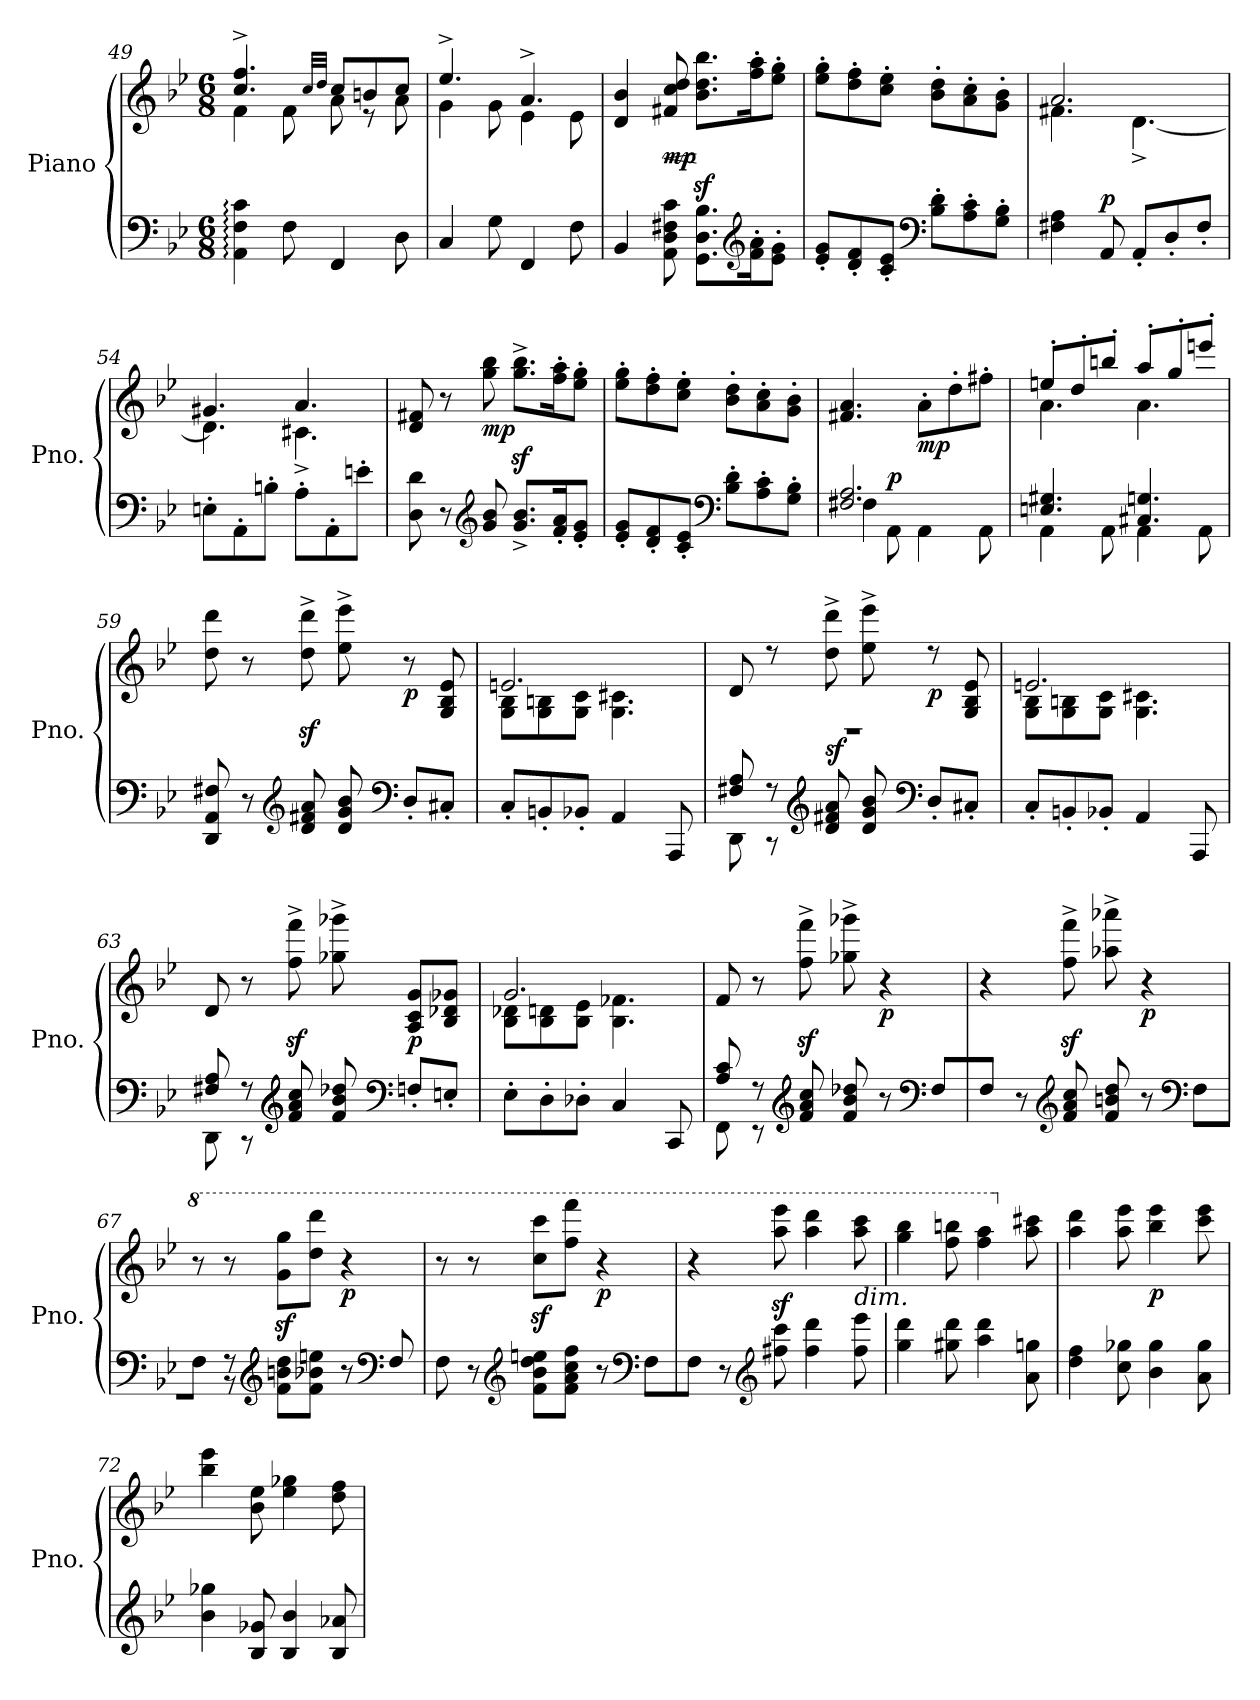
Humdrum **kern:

**kern	**kern	**dynam
*part1	*part1	*part1
*staff2	*staff1	*staff1/2
*I"Piano	*	*
*I'Pno.	*	*
*clefF4	*clefG2	*
*k[b-e-]	*k[b-e-]	*
*M6/8	*M6/8	*
=49	=49	=49
*	*^	*
4AA\: 4F\: 4c\:	4.cc/^ 4.ff/^	4f\	.
8F\	.	8f\	.
.	32qcc/LLL	.	.
.	32qdd/JJJ	.	.
4FF/	8cc/L	8a\	.
.	8bn/	8r	.
8D\	8cc/J	8a\	.
=50	=50	=50	=50
4C/	4.ee-^/	4g\	.
8G\	.	8g\	.
4FF/	4.a^/	4e-\	.
8F\	.	8e-\	.
*	*v	*v	*
!!LO:PB:g=z
=51	=51	=51
4BB-/	4d/ 4b-/	.
!	!	!LO:HP:b
!	!	!LO:DY:n=1:b
8AA\ 8D\ 8F#X\ 8c\	8f#X/ 8cc/ 8dd/	< mp
8.GG\ 8.D\ 8.B-\L	8.b-\z< 8.dd\z< 8.bb-\z<L	[
*clefG2	*	*
16f\' 16a\'K	16ff\' 16aa\'K	.
8e-\' 8g\'J	8ee-\' 8gg\'J	.
=52	=52	=52
8e-/' 8g/'L	8ee-\' 8gg\'L	.
8d/' 8f/'	8dd\' 8ff\'	.
8c/' 8e-/'J	8cc\' 8ee-\'J	.
*clefF4	*	*
8B-\' 8d\'L	8b-\' 8dd\'L	.
8A\' 8c\'	8a\' 8cc\'	.
8G\' 8B-\'J	8g\' 8b-\'J	.
=53	=53	=53
*	*^	*
4F#X\ 4A\	2.a/	4.f#X\	.
!	!	!	!LO:DY:a=2
8AA/	.	.	p
8AA'/L	.	[4.d^\	.
8D'/	.	.	.
8F#'/J	.	.	.
=54	=54	=54	=54
8En'\L	4.g#X/	4.d\]	.
8AA'\	.	.	.
8Bn'\J	.	.	.
8A'\L	4.a/	4.c#X^\	.
8AA'\	.	.	.
8en'\J	.	.	.
*	*v	*v	*
=55	=55	=55
8D\ 8d\	8d/ 8f#X/	.
8r	8r	.
*clefG2	*	*
!	!	!LO:DY:b
8g/ 8b-/	8gg\ 8bb-\	mp
8.g/^ 8.b-/^L	8.gg\z<^ 8.bb-\z<^L	.
16f/' 16a/'K	16ff\' 16aa\'K	.
8e-/' 8g/'J	8ee-\' 8gg\'J	.
!!LO:LB:g=z
=56	=56	=56
8e-/' 8g/'L	8ee-\' 8gg\'L	.
8d/' 8f/'	8dd\' 8ff\'	.
8c/' 8e-/'J	8cc\' 8ee-\'J	.
*clefF4	*	*
8B-\' 8d\'L	8b-\' 8dd\'L	.
8A\' 8c\'	8a\' 8cc\'	.
8G\' 8B-\'J	8g\' 8b-\'J	.
=57	=57	=57
*^	*	*
2.F#X/ 2.A/	4F#\	4.f#X/ 4.a/	.
!	!	!	!LO:DY:a=2
.	8AA\	.	p
!	!	!	!LO:DY:b
.	4AA\	8a'\L	mp
.	.	8dd'\	.
.	8AA\	8ff#X'\J	.
=58	=58	=58	=58
*	*	*^	*
4.En/ 4.G#X/	4AA\	8een'/L	4.a\	.
.	.	8dd'/	.	.
.	8AA\	8bbn'/J	.	.
4.C#X/ 4.Gn/	4AA\	8aa'/L	4.a\	.
.	.	8gg'/	.	.
.	8AA\	8eeen'/J	.	.
*v	*v	*	*	*
*	*v	*v	*
=59	=59	=59
8DD/ 8AA/ 8F#X/	8dd\ 8ddd\	.
8r	8r	.
*clefG2	*	*
8d/ 8f#X/ 8a/	8dd\z<^ 8ddd\z<^	.
8d/ 8g/ 8b-/	8ee-\^ 8eee-\^	.
*clefF4	*	*
!	!	!LO:DY:b
8D'/L	8r	p
8C#X'/J	8G/ 8B-/ 8e-/	.
!!LO:LB:g=z
=60	=60	=60
*	*^	*
8C'/L	2.en/	8G\ 8B-\L	.
8BBn'/	.	8G\ 8Bn\	.
8BB-X'/J	.	8G\ 8c\J	.
4AA/	.	4.G\ 4.c#X\	.
8AAA/	.	.	.
=61	=61	=61	=61
*^	*	*	*
8F#X/ 8A/	8DD\	8d/	2.r	.
8r	8r	8r	.	.
*clefG2	*	*	*	*
!	!	!	!	!LO:DY:b
8d/ 8f#X/ 8a/	2ryy	8dd\^ 8ddd\^	.	sf
8d/ 8g/ 8b-/	.	8ee-\^ 8eee-\^	.	.
*clefF4	*	*	*	*
!	!	!	!	!LO:DY:b
8D'/L	.	8r	.	p
8C#X'/J	.	8G/ 8B-/ 8e-/	.	.
*v	*v	*	*	*
=62	=62	=62	=62
8C'/L	2.en/	8G\ 8B-\L	.
8BBn'/	.	8G\ 8Bn\	.
8BB-X'/J	.	8G\ 8c\J	.
4AA/	.	4.G\ 4.c#X\	.
8AAA/	.	.	.
*	*v	*v	*
=63	=63	=63
*^	*	*
8F#X/ 8A/	8DD\	8d/	.
8r	8r	8r	.
*clefG2	*	*	*
8f/ 8a/ 8cc/	2ryy	8ff\z<^ 8fff\z<^	.
8f/ 8b-/ 8dd-X/	.	8gg-X\^ 8ggg-X\^	.
*clefF4	*	*	*
!	!	!	!LO:DY:b
8Fn'/L	.	8A/ 8c/ 8g/L	p
8En'/J	.	8B-/ 8d-X/ 8g-X/J	.
*v	*v	*	*
!!LO:LB:g=z
=64	=64	=64
*	*^	*
8E-'\L	2.g/	8B-\ 8d-X\L	.
8D'\	.	8B-\ 8dn\	.
8D-X'\J	.	8B-\ 8e-\J	.
4C/	.	4.B-\ 4.f-X\	.
8CC/	.	.	.
*	*v	*v	*
=65	=65	=65
*^	*	*
8A/ 8c/	8FF\	8f/	.
8r	8r	8r	.
*clefG2	*	*	*
8f/ 8a/ 8cc/	2ryy	8ff\z<^ 8fff\z<^	.
8f/ 8b-/ 8dd-X/	.	8gg-X\^ 8ggg-X\^	.
!	!	!	!LO:DY:b
8r	.	4r	p
*clefF4	*	*	*
8F/L	.	.	.
*v	*v	*	*
=66	=66	=66
8F/J	4r	.
8r	.	.
*clefG2	*	*
8f/ 8a/ 8cc/	8ff\z<^ 8fff\z<^	.
8f/ 8bn/ 8dd/	8aa-X\^ 8aaa-X\^	.
!	!	!LO:DY:b
8r	4r	p
*clefF4	*	*
8F\L	.	.
=67	=67	=67
*^	*	*
*	*	*8va	*
8F\J	8ryy	8r	.
8r	8r	8r	.
*clefG2	*	*	*
8f\ 8bn\ 8dd\L	2ryy	8gg\z< 8ggg\z<L	.
8f\ 8b-X\ 8een\J	.	8ddd\ 8dddd\J	.
!	!	!	!LO:DY:b
8r	.	4r	p
*clefF4	*	*	*
8F/	.	.	.
*v	*v	*	*
!!LO:LB:g=z
=68	=68	=68
8F\	8r	.
8r	8r	.
*clefG2	*	*
8f\ 8b-\ 8dd\ 8een\L	8ccc\z< 8cccc\z<L	.
8f\ 8a\ 8cc\ 8ff\J	8fff\ 8ffff\J	.
!	!	!LO:DY:b
8r	4r	p
*clefF4	*	*
8F\L	.	.
=69	=69	=69
8F\J	4r	.
8r	.	.
*clefG2	*	*
8ff#X\ 8ccc\	8aaa\z< 8eeee-\z<	.
4ff#\ 4ddd\	4aaa\ 4dddd\	.
!	!LO:TX:b:i:t=dim.	!
8ff#\ 8eee-\	8aaa\ 8cccc\	.
=70	=70	=70
4gg\ 4ddd\	4ggg\ 4bbb-\	.
8gg#X\ 8ddd\	8fff\ 8bbbn\	.
4aa\ 4ddd\	4fff\ 4aaa\	.
*	*X8va	*
8a\ 8ggn\	8aa\ 8ccc#X\	.
=71	=71	=71
*	*MM100	*
4dd\ 4ff\	4aa\ 4ddd\	.
8cc\ 8gg-X\	8aa\ 8eee-\	.
!	!	!LO:DY:b
4b-\ 4gg-\	4bb-\ 4eee-\	p
8a\ 8gg-\	8ccc\ 8eee-\	.
=72	=72	=72
4b-\ 4gg-X\	4bb-\ 4eee-\	.
8B-/ 8g-X/	8b-\ 8ee-\	.
4B-/ 4b-/	4ee-\ 4gg-X\	.
8B-/ 8a-X/	8dd\ 8ff\	.
=	=	=
*-	*-	*-
